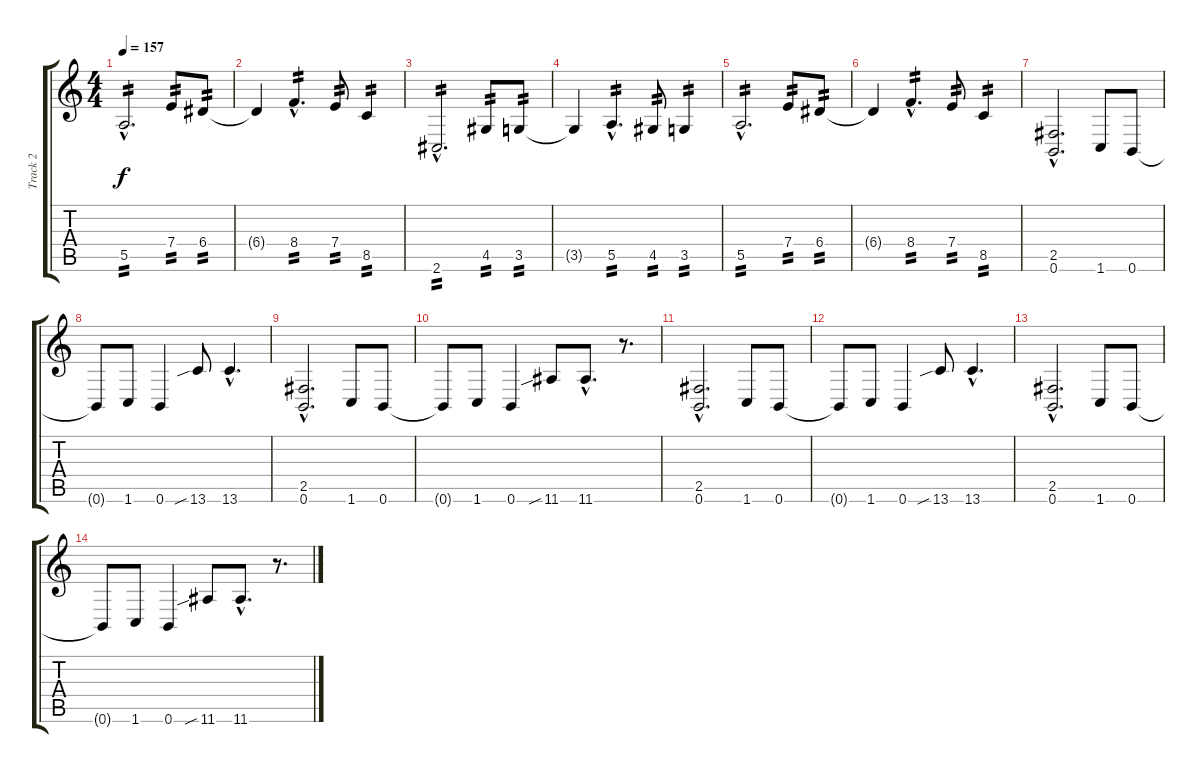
\track ("Track 2" "Track 2") {instrument distortionguitar}
\staff {score tabs}
\tuning (B3 Gb3 D3 A2 E2 B1) {hide}
\ts (4 4)
\tempo 157
\clef g2
\ks c
5.5{hac}.2{d tp 2 dy f} 7.4.8{tp 2} 6.4.8{tp 2} |
6.4{t}.4 8.4{hac}.4{d tp 2} 7.4.8{tp 2} 8.5.4{tp 2} |
2.6{hac}.2{d tp 2} 4.5.8{tp 2} 3.5.8{tp 2} |
3.5{t}.4 5.5{hac}.4{d tp 2} 4.5.8{tp 2} 3.5.4{tp 2} |
5.5{hac}.2{d tp 2} 7.4.8{tp 2} 6.4.8{tp 2} |
6.4{t}.4 8.4{hac}.4{d tp 2} 7.4.8{tp 2} 8.5.4{tp 2} |
(2.5{hac} 0.6{hac}).2{d} 1.6.8 0.6.8 |
0.6{t}.8 1.6.8 0.6.4 13.6{sib}.8 13.6{hac}.4{d} |
(2.5{hac} 0.6{hac}).2{d} 1.6.8 0.6.8 |
0.6{t}.8 1.6.8 0.6.4 11.6{sib}.8 11.6{hac}.8{d} r.8{d} |
(2.5{hac} 0.6{hac}).2{d} 1.6.8 0.6.8 |
0.6{t}.8 1.6.8 0.6.4 13.6{sib}.8 13.6{hac}.4{d} |
(2.5{hac} 0.6{hac}).2{d} 1.6.8 0.6.8 |
0.6{t}.8 1.6.8 0.6.4 11.6{sib}.8 11.6{hac}.8{d} r.8{d}
